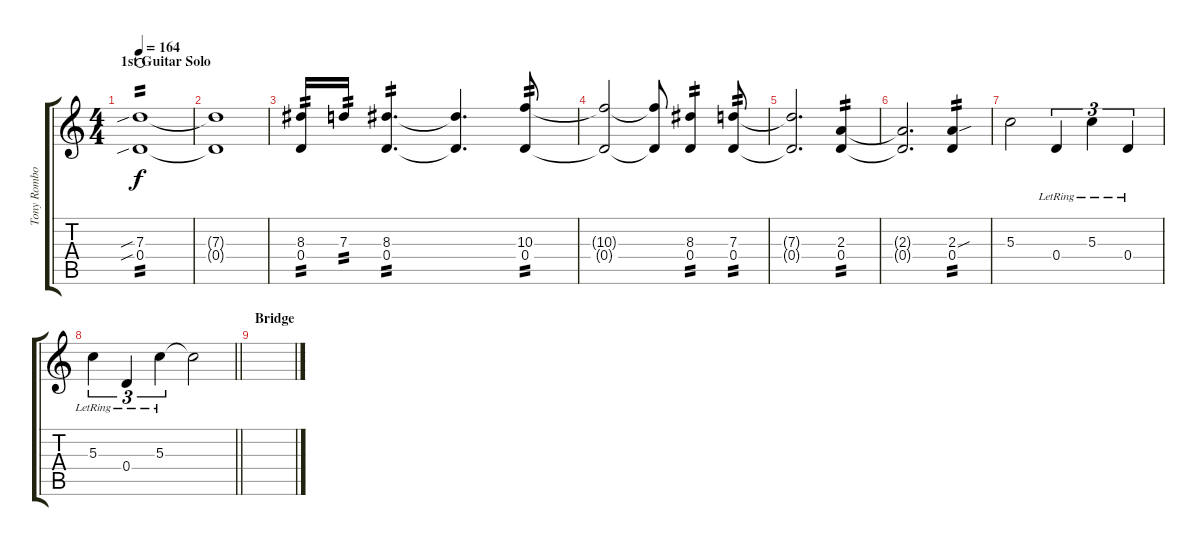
\track ("Tony Rombola(solo)" "Tony Rombo") {instrument distortionguitar}
\staff {score tabs}
\tuning (E4 B3 G3 D3 A2 D2) {hide}
\ts (4 4)
\section ("" "1st Guitar Solo")
\tempo 164
\clef g2
\ks c
(7.3{sib} 0.4{sib}).1{tp 2 dy f waho} |
(7.3{t} 0.4{t}).1 |
(8.3 0.4).16{tp 2} 7.3.16{tp 2} (8.3 0.4).4{d tp 2} (8.3{t} 0.4{t}).4{d} (10.3 0.4).8{tp 2} |
(10.3{t} 0.4{t}).2 (10.3{t} 0.4{t}).8 (8.3 0.4).4{tp 2} (7.3 0.4).8{tp 2} |
(7.3{t} 0.4{t}).2{d} (2.3 0.4).4{tp 2} |
(2.3{t} 0.4{t}).2{d} (2.3{sou} 0.4).4{tp 2} |
5.3.2 0.4{lr}.4{tu (3 2)} 5.3{lr}.4{tu (3 2)} 0.4{lr}.4{tu (3 2)} |
\barLineRight lightlight
5.3{lr}.4{tu (3 2)} 0.4{lr}.4{tu (3 2)} 5.3{lr}.4{tu (3 2)} 5.3{t}.2 |
\section ("" "Bridge")
